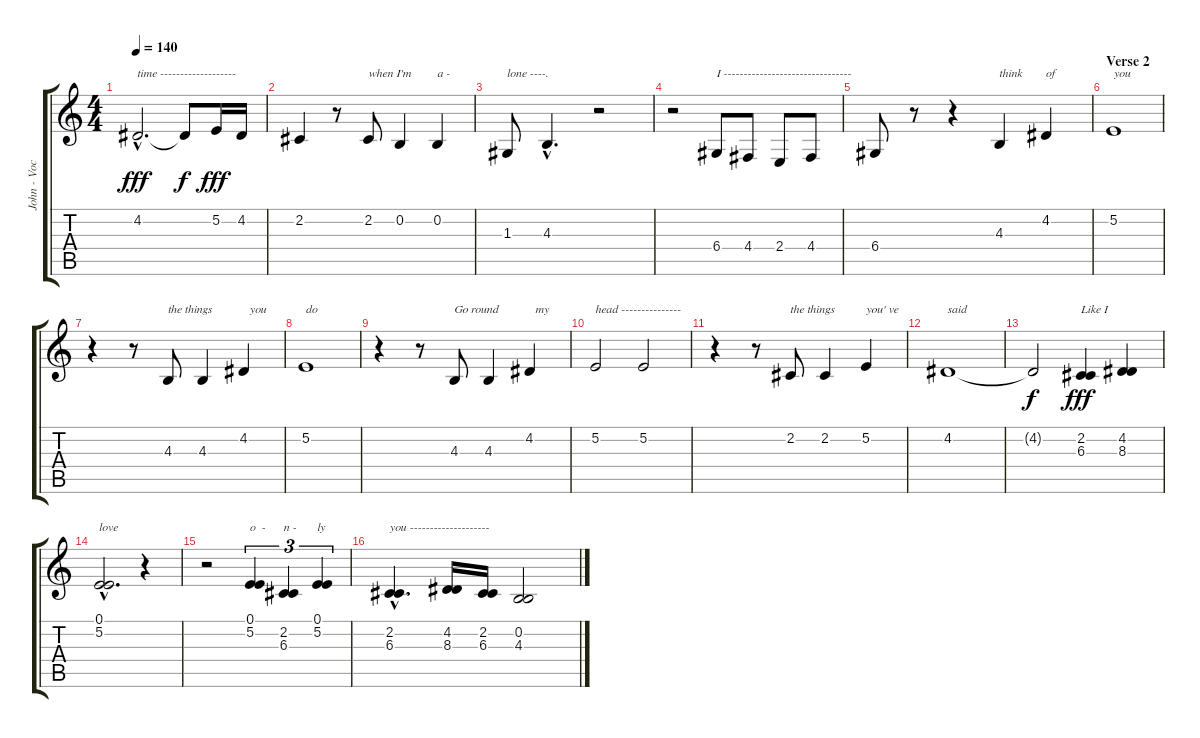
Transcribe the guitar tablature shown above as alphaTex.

\track ("John - Vocal" "John - Voc") {instrument tenorsax}
\staff {score tabs}
\tuning (E4 B3 G3 D3 A2 E2) {hide}
\ts (4 4)
\tempo 140
\clef g2
\ks c
4.2{hac}.2{d txt "time -------------------" dy fff} 4.2{t}.8{dy f} 5.2.16{dy fff} 4.2.16 |
2.2.4 r.8 2.2.8{txt "when I'm"} 0.2.4 0.2.4{txt "a -"} |
1.3.8{txt "lone ----."} 4.3{hac}.4{d} r.2 |
r.2 6.4.8{txt "I --------------------------------"} 4.4.8 2.4.8 4.4.8 |
6.4.8 r.8 r.4 4.3.4{txt "think"} 4.2.4{txt "of"} |
\section ("" "Verse 2")
5.2.1{txt "you"} |
r.4 r.8 4.3.8{txt "the things"} 4.3.4 4.2.4{txt "  you"} |
5.2.1{txt "do"} |
r.4 r.8 4.3.8{txt "Go round"} 4.3.4 4.2.4{txt "  my"} |
5.2.2{txt "head ---------------"} 5.2.2 |
r.4 r.8 2.2.8{txt "the things"} 2.2.4 5.2.4{txt "you' ve"} |
4.2.1{txt "said"} |
4.2{t}.2{dy f} (2.2 6.3).4{txt "Like I " dy fff} (4.2 8.3).4 |
(0.1{hac} 5.2{hac}).2{d txt "love"} r.4 |
r.2 (0.1 5.2).4{tu (3 2) txt "o  -"} (2.2 6.3).4{tu (3 2) txt "n -"} (0.1 5.2).4{tu (3 2) txt "ly"} |
(2.2{hac} 6.3{hac}).4{d txt "you --------------------"} (4.2 8.3).16 (2.2 6.3).16 (0.2 4.3).2
